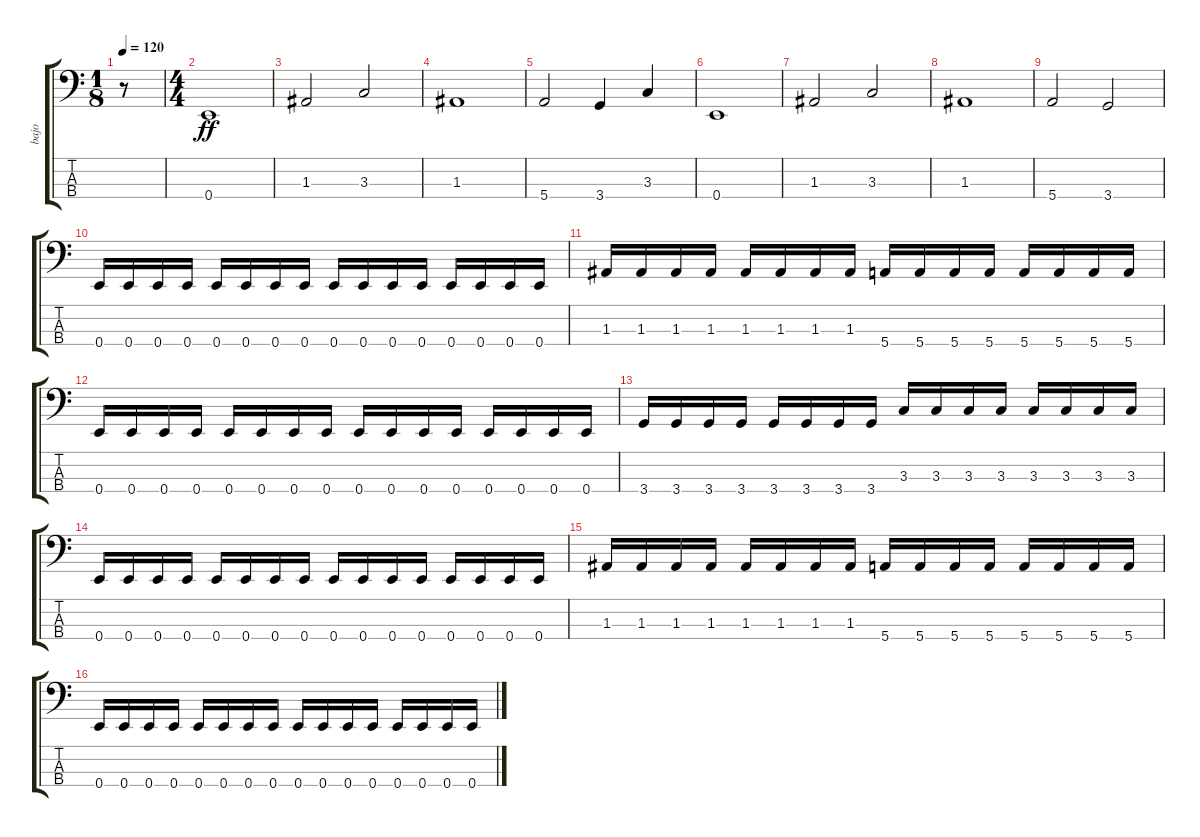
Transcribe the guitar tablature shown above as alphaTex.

\track ("bajo" "bajo") {instrument electricbassfinger}
\staff {score tabs}
\tuning (G2 D2 A1 E1) {hide}
\ts (1 8)
\tempo 120
\clef f4
\ks c
r.8{dy ff instrument electricbassfinger} |
\ts (4 4)
0.4.1 |
1.3.2 3.3.2 |
1.3.1 |
5.4.2 3.4.4 3.3.4 |
0.4.1 |
1.3.2 3.3.2 |
1.3.1 |
5.4.2 3.4.2 |
0.4.16 0.4.16 0.4.16 0.4.16 0.4.16 0.4.16 0.4.16 0.4.16 0.4.16 0.4.16 0.4.16 0.4.16 0.4.16 0.4.16 0.4.16 0.4.16 |
1.3.16 1.3.16 1.3.16 1.3.16 1.3.16 1.3.16 1.3.16 1.3.16 5.4.16 5.4.16 5.4.16 5.4.16 5.4.16 5.4.16 5.4.16 5.4.16 |
0.4.16 0.4.16 0.4.16 0.4.16 0.4.16 0.4.16 0.4.16 0.4.16 0.4.16 0.4.16 0.4.16 0.4.16 0.4.16 0.4.16 0.4.16 0.4.16 |
3.4.16 3.4.16 3.4.16 3.4.16 3.4.16 3.4.16 3.4.16 3.4.16 3.3.16 3.3.16 3.3.16 3.3.16 3.3.16 3.3.16 3.3.16 3.3.16 |
0.4.16 0.4.16 0.4.16 0.4.16 0.4.16 0.4.16 0.4.16 0.4.16 0.4.16 0.4.16 0.4.16 0.4.16 0.4.16 0.4.16 0.4.16 0.4.16 |
1.3.16 1.3.16 1.3.16 1.3.16 1.3.16 1.3.16 1.3.16 1.3.16 5.4.16 5.4.16 5.4.16 5.4.16 5.4.16 5.4.16 5.4.16 5.4.16 |
0.4.16 0.4.16 0.4.16 0.4.16 0.4.16 0.4.16 0.4.16 0.4.16 0.4.16 0.4.16 0.4.16 0.4.16 0.4.16 0.4.16 0.4.16 0.4.16
